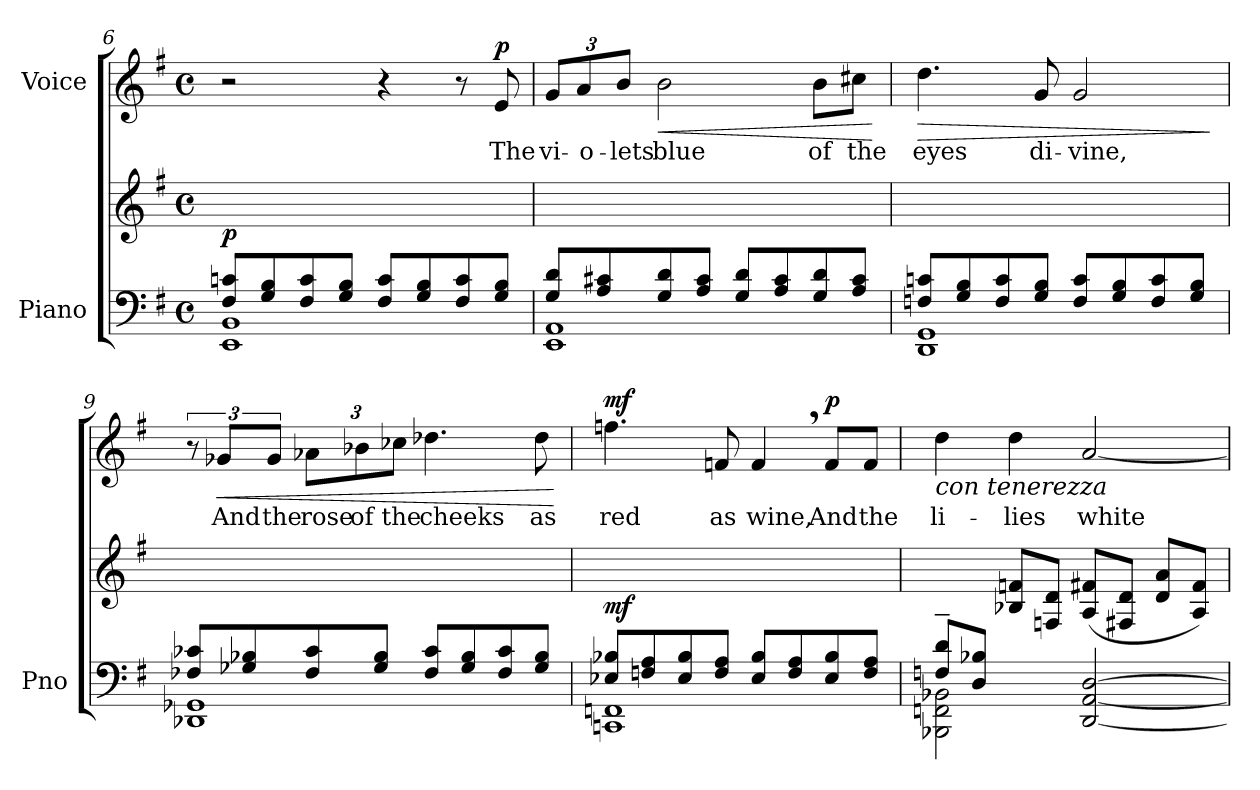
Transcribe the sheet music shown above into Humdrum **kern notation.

**kern	**kern	**dynam	**kern	**text	**dynam
*part2	*part2	*part2	*part1	*part1	*part1
*staff3	*staff2	*staff2/3	*staff1	*staff1	*staff1
*I"Piano	*	*	*I"Voice	*	*
*I'Pno	*	*	*	*	*
!!LO:LB:g=z
*clefF4	*clefG2	*	*clefG2	*	*
*k[f#]	*k[f#]	*	*k[f#]	*	*
*M4/4	*M4/4	*	*M4/4	*	*
*met(c)	*met(c)	*	*met(c)	*	*
=6	=6	=6	=6	=6	=6
*^	*	*	*	*	*
!	!	!	!LO:DY:b	!	!	!
8F#/ 8cn/L	1EE 1BB	1ryy	p	2r	.	.
8G/ 8B/	.	.	.	.	.	.
8F#/ 8c/	.	.	.	.	.	.
8G/ 8B/J	.	.	.	.	.	.
8F#/ 8c/L	.	.	.	4r	.	.
8G/ 8B/	.	.	.	.	.	.
8F#/ 8c/	.	.	.	8r	.	.
!	!	!	!	!	!LO:LY:b	!LO:DY:a
8G/ 8B/J	.	.	.	8e/	The	p
=7	=7	=7	=7	=7	=7	=7
!	!	!	!	!	!LO:LY:b	!
8G/ 8d/L	1EE 1AA	1ryy	.	12g/L	vi-	.
!	!	!	!	!	!LO:LY:b	!
.	.	.	.	12a/	-o-	.
8A/ 8c#X/	.	.	.	.	.	.
!	!	!	!	!	!LO:LY:b	!
.	.	.	.	12b/J	-lets	.
!	!	!	!	!	!LO:LY:b	!LO:HP:b
8G/ 8d/	.	.	.	2b\	blue	<
8A/ 8c#/J	.	.	.	.	.	.
8G/ 8d/L	.	.	.	.	.	.
8A/ 8c#/	.	.	.	.	.	.
!	!	!	!	!	!LO:LY:b	!
8G/ 8d/	.	.	.	8b\L	of	.
!	!	!	!	!	!LO:LY:b	!
8A/ 8c#/J	.	.	.	8cc#X\J	the	.
*v	*v	*	*	*	*	*
.	.	.	.	.	[
=8	=8	=8	=8	=8	=8
*^	*	*	*	*	*
!	!	!	!	!	!LO:LY:b	!LO:HP:b
8Fn/ 8cn/L	1DD 1GG	1ryy	.	4.dd\	eyes	>
8G/ 8B/	.	.	.	.	.	.
8F/ 8c/	.	.	.	.	.	.
!	!	!	!	!	!LO:LY:b	!
8G/ 8B/J	.	.	.	8g/	di-	.
!	!	!	!	!	!LO:LY:b	!
8F/ 8c/L	.	.	.	2g/	-vine,	.
8G/ 8B/	.	.	.	.	.	.
8F/ 8c/	.	.	.	.	.	.
8G/ 8B/J	.	.	.	.	.	.
*v	*v	*	*	*	*	*
.	.	.	.	.	]
!!LO:PB:g=z
=9	=9	=9	=9	=9	=9
*^	*	*	*	*	*
8F-X/ 8c-X/L	1DD-X 1GG-X	1ryy	.	12r	.	.
!	!	!	!	!	!LO:LY:b	!LO:HP:b
.	.	.	.	12g-X/L	And	<
8G-X/ 8B-X/	.	.	.	.	.	.
!	!	!	!	!	!LO:LY:b	!
.	.	.	.	12g-/J	the	.
!	!	!	!	!	!LO:LY:b	!
8F-/ 8c-/	.	.	.	12a-X\L	rose	.
!	!	!	!	!	!LO:LY:b	!
.	.	.	.	12b-X\	of	.
8G-/ 8B-/J	.	.	.	.	.	.
!	!	!	!	!	!LO:LY:b	!
.	.	.	.	12cc-X\J	the	.
!	!	!	!	!	!LO:LY:b	!
8F-/ 8c-/L	.	.	.	4.dd-X\	cheeks	.
8G-/ 8B-/	.	.	.	.	.	.
8F-/ 8c-/	.	.	.	.	.	.
!	!	!	!	!	!LO:LY:b	!
8G-/ 8B-/J	.	.	.	8dd-\	as	.
*v	*v	*	*	*	*	*
.	.	.	.	.	[
=10	=10	=10	=10	=10	=10
*^	*	*	*	*	*
!	!	!	!LO:DY:b	!	!LO:LY:b	!LO:DY:a
8E-X/ 8B-X/L	1CCn 1FFn	1ryy	mf	4.ffn\	red	mf
8Fn/ 8A/	.	.	.	.	.	.
8E-/ 8B-/	.	.	.	.	.	.
!	!	!	!	!	!LO:LY:b	!
8F/ 8A/J	.	.	.	8fn/	as	.
!	!	!	!	!	!LO:LY:b	!
8E-/ 8B-/L	.	.	.	4f,/	wine,	.
8F/ 8A/	.	.	.	.	.	.
!	!	!	!	!	!LO:LY:b	!LO:DY:a
8E-/ 8B-/	.	.	.	8f/L	And	p
!	!	!	!	!	!LO:LY:b	!
8F/ 8A/J	.	.	.	8f/J	the	.
!!LO:LB:g=z
=11	=11	=11	=11	=11	=11	=11
!	!	!	!	!LO:TX:b:i:t=con tenerezza	!	!
!	!	!	!	!	!LO:LY:b	!
(>8Fn/~ 8d/~L	2BBB-X\ 2FFn\ 2BB-X\	4ryy	.	4dd\	li-	.
8D/ 8B-X/J	.	.	.	.	.	.
!	!	!	!	!	!LO:LY:b	!
2.ryy	.	8B-X/ 8fn/L	.	4dd\	-lies	.
.	.	8Fn/ 8d/J)	.	.	.	.
!	!	!	!	!	!LO:LY:b	!
.	[2DD/ [2AA/ [2D/	(>8A/ 8f#X/L	.	[2a/	white	.
.	.	8F#X/ 8d/J	.	.	.	.
.	.	8d/ 8a/L	.	.	.	.
.	.	8A/ 8f#/J)	.	.	.	.
*v	*v	*	*	*	*	*
=	=	=	=	=	=
*-	*-	*-	*-	*-	*-
